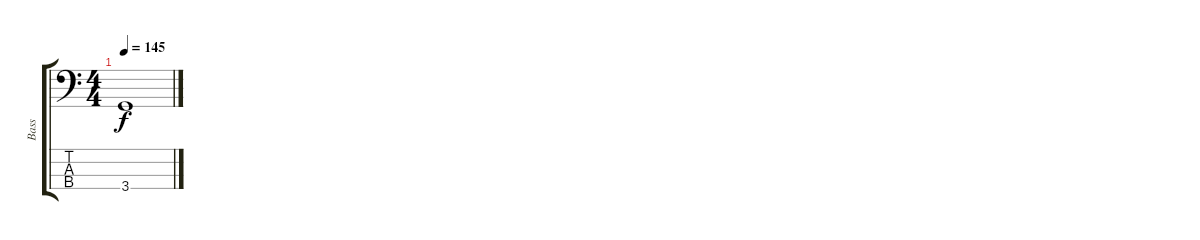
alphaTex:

\track ("Bass" "Bass") {instrument electricbassfinger}
\staff {score tabs}
\tuning (G2 D2 A1 E1) {hide}
\ts (4 4)
\tempo 145
\clef f4
\ks c
3.4.1{dy f}
